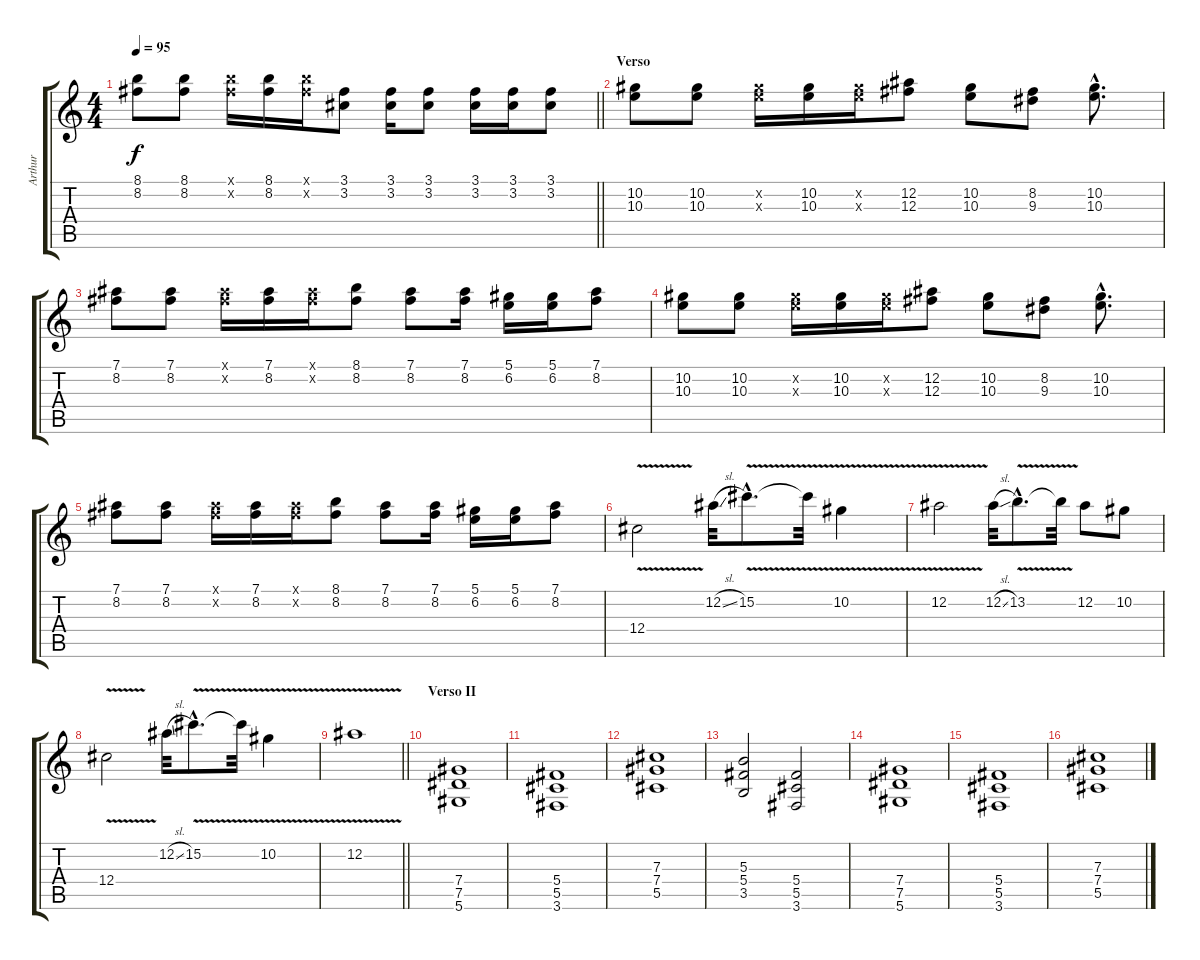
\track ("Arthur" "Arthur") {instrument distortionguitar}
\staff {score tabs}
\tuning (Eb4 Bb3 Gb3 Db3 Ab2 Eb2) {hide}
\ts (4 4)
\tempo 95
\clef g2
\barLineRight lightlight
\ks c
(8.1 8.2).8{dy f} (8.1 8.2).8 (8.1{x} 8.2{x}).16 (8.1 8.2).16 (8.1{x} 8.2{x}).16 (3.1 3.2).8 (3.1 3.2).16 (3.1 3.2).8 (3.1 3.2).16 (3.1 3.2).16 (3.1 3.2).8 |
\section ("" "Verso")
(10.2 10.3).8 (10.2 10.3).8 (10.2{x} 10.3{x}).16 (10.2 10.3).16 (10.2{x} 10.3{x}).16 (12.2 12.3).8 (10.2 10.3).8 (8.2 9.3).8 (10.2{hac} 10.3{hac}).8{d} |
(7.1 8.2).8 (7.1 8.2).8 (7.1{x} 8.2{x}).16 (7.1 8.2).16 (7.1{x} 8.2{x}).16 (8.1 8.2).8 (7.1 8.2).8 (7.1 8.2).16 (5.1 6.2).16 (5.1 6.2).16 (7.1 8.2).8 |
(10.2 10.3).8 (10.2 10.3).8 (10.2{x} 10.3{x}).16 (10.2 10.3).16 (10.2{x} 10.3{x}).16 (12.2 12.3).8 (10.2 10.3).8 (8.2 9.3).8 (10.2{hac} 10.3{hac}).8{d} |
(7.1 8.2).8 (7.1 8.2).8 (7.1{x} 8.2{x}).16 (7.1 8.2).16 (7.1{x} 8.2{x}).16 (8.1 8.2).8 (7.1 8.2).8 (7.1 8.2).16 (5.1 6.2).16 (5.1 6.2).16 (7.1 8.2).8 |
12.4{v}.2 12.2{sl}.32 15.2{v hac}.8{d} 15.2{t}.32 10.2{v}.4 |
12.2{v}.2 12.2{sl}.32 13.2{v hac}.8{d} 13.2{t}.32 12.2.8 10.2.8 |
12.4{v}.2 12.2{sl}.32 15.2{v hac}.8{d} 15.2{t}.32 10.2{v}.4 |
\barLineRight lightlight
12.2{v}.1 |
\section ("" "Verso II")
(7.4 7.5 5.6).1 |
(5.4 5.5 3.6).1 |
(7.3 7.4 5.5).1 |
(5.3 5.4 3.5).2 (5.4 5.5 3.6).2 |
(7.4 7.5 5.6).1 |
(5.4 5.5 3.6).1 |
(7.3 7.4 5.5).1
